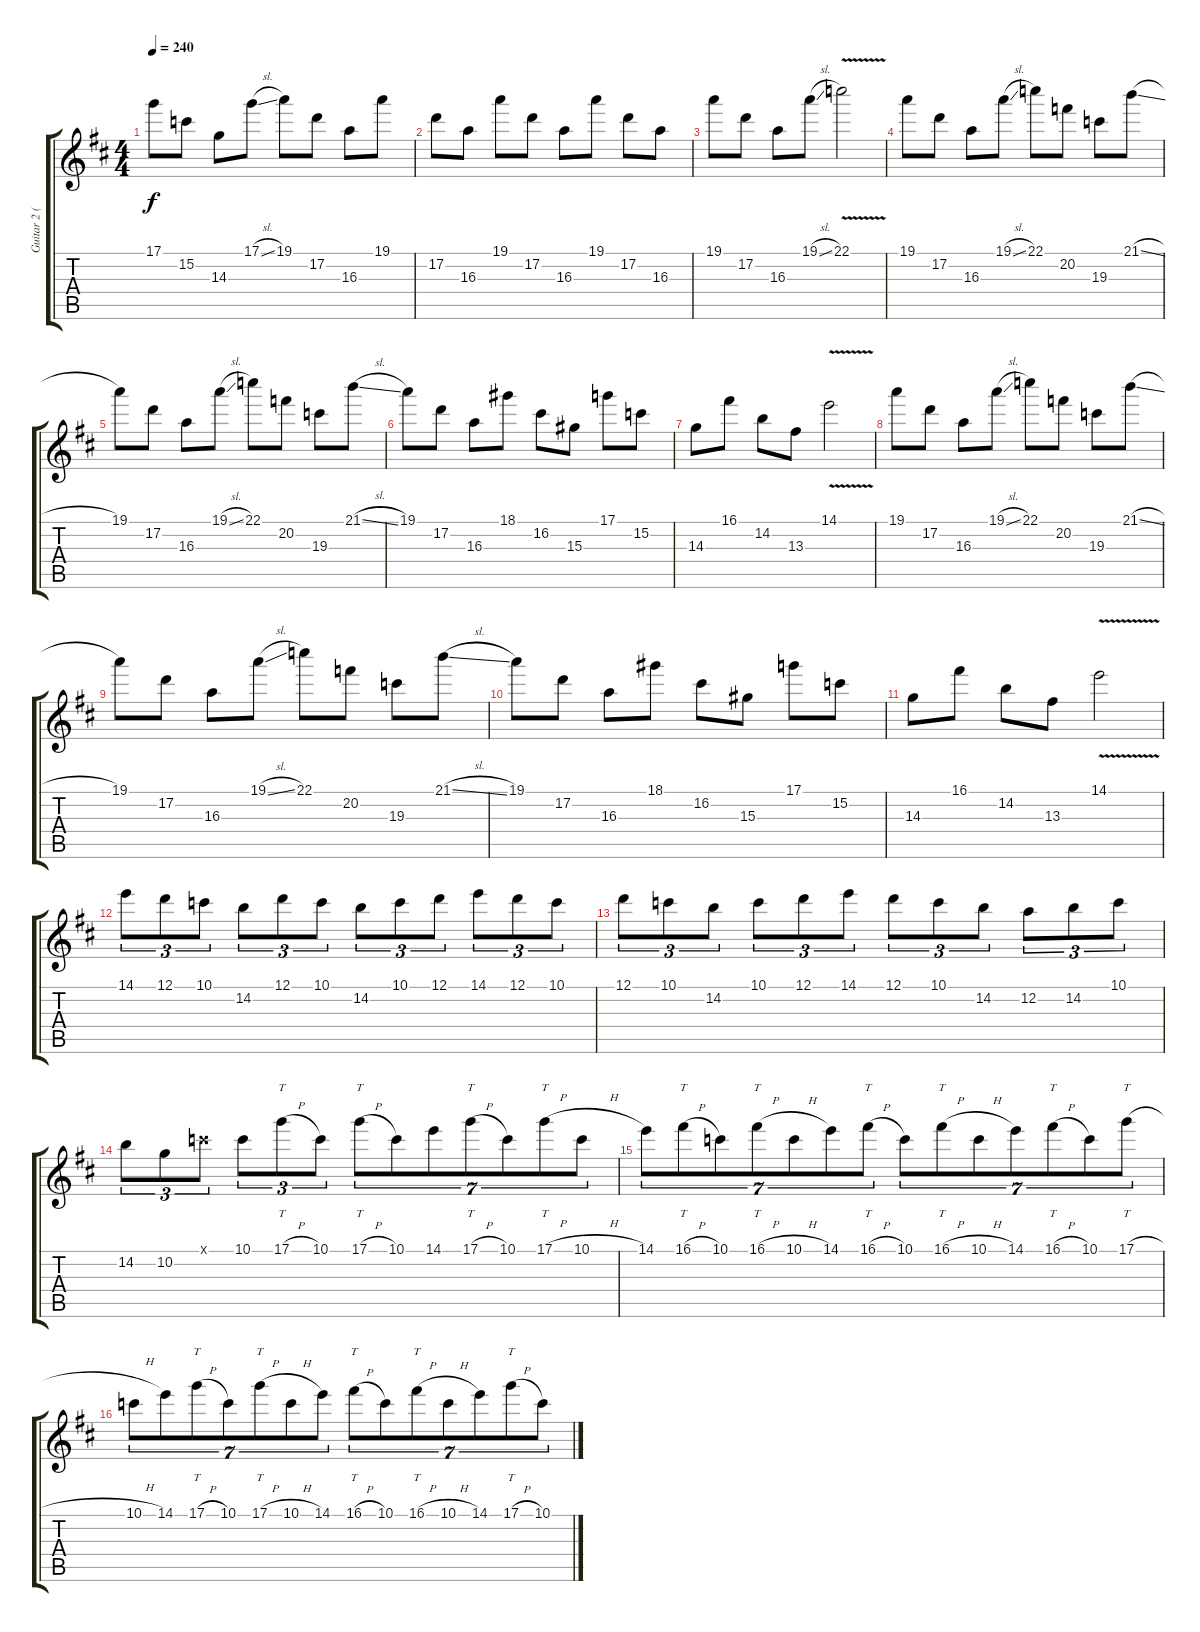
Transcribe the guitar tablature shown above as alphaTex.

\track ("Guitar 2 (Lead)" "Guitar 2 (") {instrument overdrivenguitar}
\staff {score tabs}
\tuning (D4 A3 F3 C3 G2 D2) {hide}
\ts (4 4)
\tempo 240
\clef g2
\ks d
17.1.8{dy f} 15.2.8 14.3.8 17.1{sl}.8 19.1.8 17.2.8 16.3.8 19.1.8 |
17.2.8 16.3.8 19.1.8 17.2.8 16.3.8 19.1.8 17.2.8 16.3.8 |
19.1.8 17.2.8 16.3.8 19.1{sl}.8 22.1{v}.2 |
19.1.8 17.2.8 16.3.8 19.1{sl}.8 22.1.8 20.2.8 19.3.8 21.1{sl}.8 |
19.1.8 17.2.8 16.3.8 19.1{sl}.8 22.1.8 20.2.8 19.3.8 21.1{sl}.8 |
19.1.8 17.2.8 16.3.8 18.1.8 16.2.8 15.3.8 17.1.8 15.2.8 |
14.3.8 16.1.8 14.2.8 13.3.8 14.1{v}.2 |
19.1.8 17.2.8 16.3.8 19.1{sl}.8 22.1.8 20.2.8 19.3.8 21.1{sl}.8 |
19.1.8 17.2.8 16.3.8 19.1{sl}.8 22.1.8 20.2.8 19.3.8 21.1{sl}.8 |
19.1.8 17.2.8 16.3.8 18.1.8 16.2.8 15.3.8 17.1.8 15.2.8 |
14.3.8 16.1.8 14.2.8 13.3.8 14.1{v}.2 |
14.1.8{tu (3 2)} 12.1.8{tu (3 2)} 10.1.8{tu (3 2)} 14.2.8{tu (3 2)} 12.1.8{tu (3 2)} 10.1.8{tu (3 2)} 14.2.8{tu (3 2)} 10.1.8{tu (3 2)} 12.1.8{tu (3 2)} 14.1.8{tu (3 2)} 12.1.8{tu (3 2)} 10.1.8{tu (3 2)} |
12.1.8{tu (3 2)} 10.1.8{tu (3 2)} 14.2.8{tu (3 2)} 10.1.8{tu (3 2)} 12.1.8{tu (3 2)} 14.1.8{tu (3 2)} 12.1.8{tu (3 2)} 10.1.8{tu (3 2)} 14.2.8{tu (3 2)} 12.2.8{tu (3 2)} 14.2.8{tu (3 2)} 10.1.8{tu (3 2)} |
14.2.8{tu (3 2)} 10.2.8{tu (3 2)} 10.1{x}.8{tu (3 2)} 10.1.8{tu (3 2)} 17.1{h}.8{tt tu (3 2)} 10.1.8{tu (3 2)} 17.1{h}.8{tt tu (7 4)} 10.1.8{tu (7 4)} 14.1.8{tu (7 4)} 17.1{h}.8{tt tu (7 4)} 10.1.8{tu (7 4)} 17.1{h}.8{tt tu (7 4)} 10.1{h}.8{tu (7 4)} |
14.1.8{tu (7 4)} 16.1{h}.8{tt tu (7 4)} 10.1.8{tu (7 4)} 16.1{h}.8{tt tu (7 4)} 10.1{h}.8{tu (7 4)} 14.1.8{tu (7 4)} 16.1{h}.8{tt tu (7 4)} 10.1.8{tu (7 4)} 16.1{h}.8{tt tu (7 4)} 10.1{h}.8{tu (7 4)} 14.1.8{tu (7 4)} 16.1{h}.8{tt tu (7 4)} 10.1.8{tu (7 4)} 17.1{h}.8{tt tu (7 4)} |
10.1{h}.8{tu (7 4)} 14.1.8{tu (7 4)} 17.1{h}.8{tt tu (7 4)} 10.1.8{tu (7 4)} 17.1{h}.8{tt tu (7 4)} 10.1{h}.8{tu (7 4)} 14.1.8{tu (7 4)} 16.1{h}.8{tt tu (7 4)} 10.1.8{tu (7 4)} 16.1{h}.8{tt tu (7 4)} 10.1{h}.8{tu (7 4)} 14.1.8{tu (7 4)} 17.1{h}.8{tt tu (7 4)} 10.1.8{tu (7 4)}
